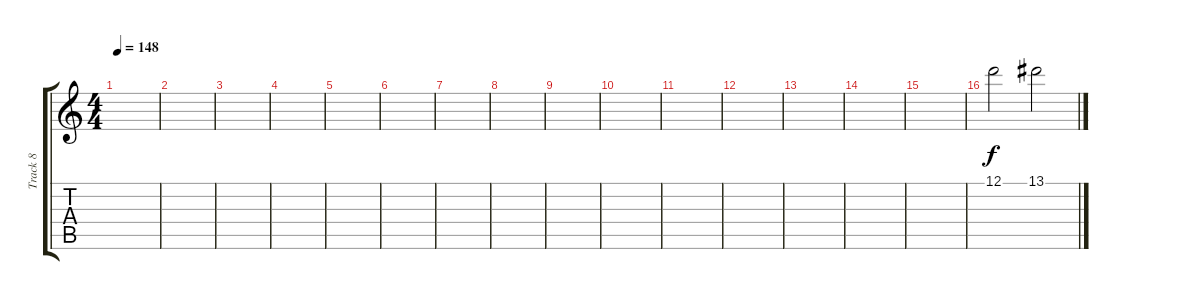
\track ("Track 8" "Track 8") {instrument distortionguitar}
\staff {score tabs}
\tuning (D4 A3 F3 C3 G2 C2) {hide}
\ts (4 4)
\tempo 148
\clef g2
\ks c
|
|
|
|
|
|
|
|
|
|
|
|
|
|
|
12.1.2 13.1.2
